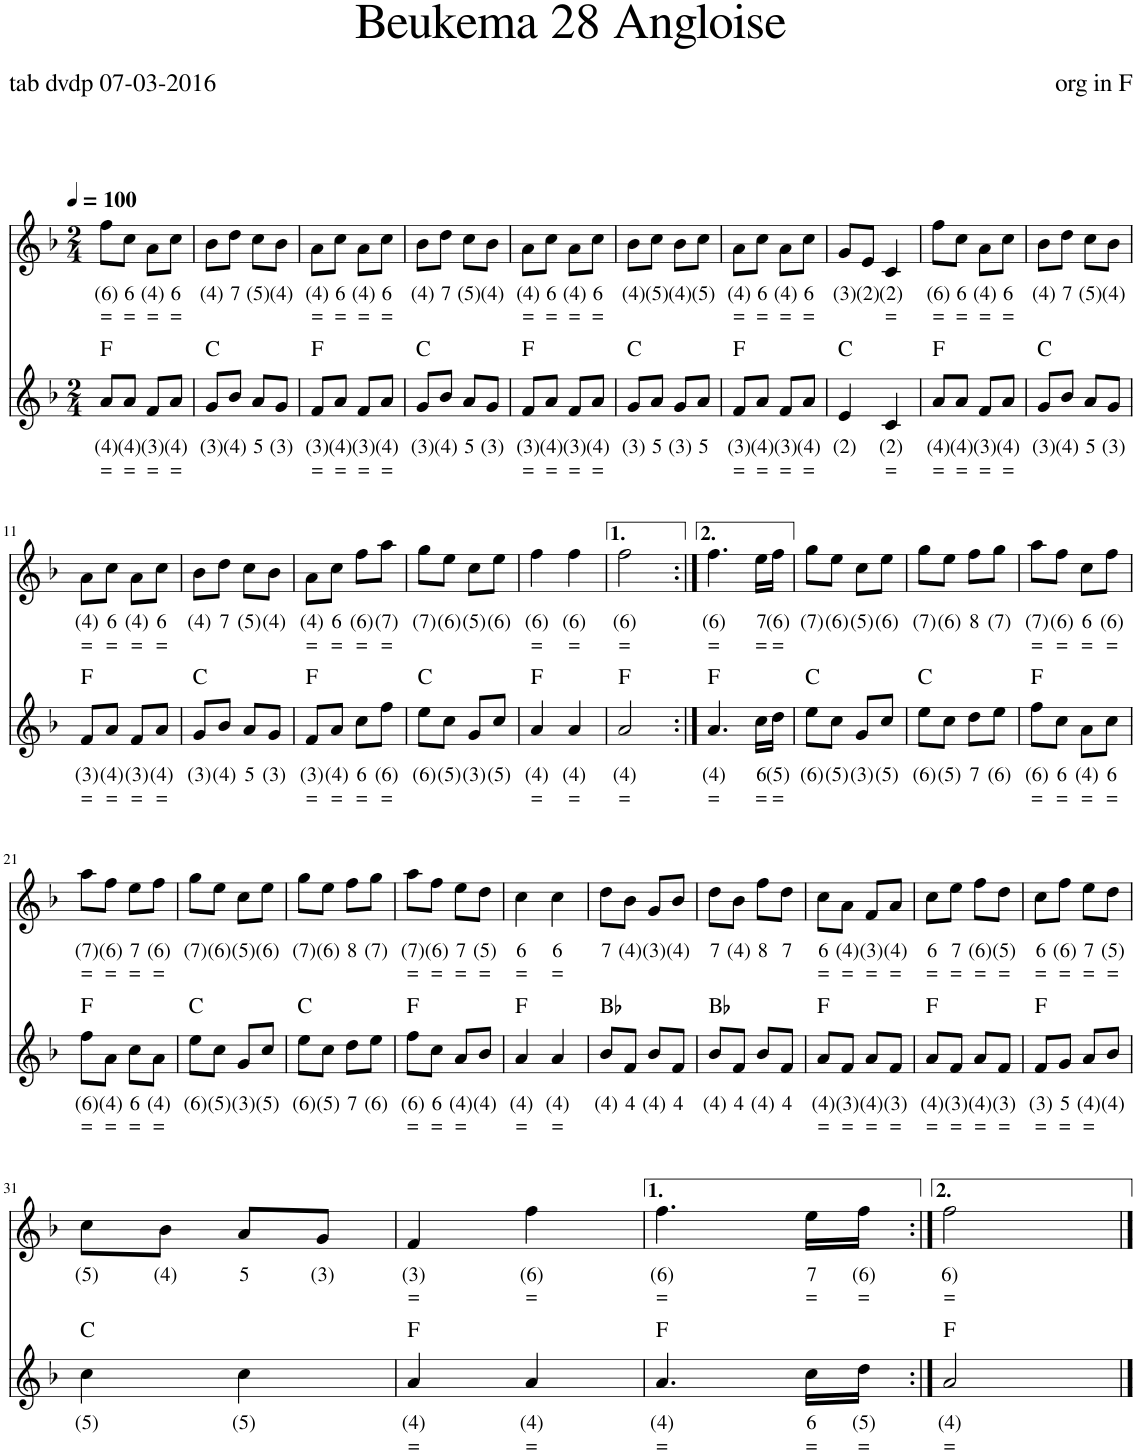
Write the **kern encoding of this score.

**kern	**text	**text	**harte	**kern	**text	**text
*part2	*part2	*part2	*part2	*part1	*part1	*part1
*staff2	*staff2	*staff2	*	*staff1	*staff1	*staff1
*I"Stem	*	*	*	*I"Stem	*	*
*clefG2	*	*	*	*clefG2	*	*
*k[b-]	*	*	*	*k[b-]	*	*
*M2/4	*	*	*	*M2/4	*	*
*MM100	*	*	*	*MM100	*	*
=1	=1	=1	=1	=1	=1	=1
!	!LO:LY:b	!LO:LY:b	!	!	!LO:LY:b	!LO:LY:b
8a/L	(4)	=	F:maj	8ff\L	(6)	=
!	!LO:LY:b	!LO:LY:b	!	!	!LO:LY:b	!LO:LY:b
8a/J	(4)	=	.	8cc\J	6	=
!	!LO:LY:b	!LO:LY:b	!	!	!LO:LY:b	!LO:LY:b
8f/L	(3)	=	.	8a\L	(4)	=
!	!LO:LY:b	!LO:LY:b	!	!	!LO:LY:b	!LO:LY:b
8a/J	(4)	=	.	8cc\J	6	=
=2	=2	=2	=2	=2	=2	=2
!	!LO:LY:b	!	!	!	!LO:LY:b	!
8g/L	(3)	.	C:maj	8b-\L	(4)	.
!	!LO:LY:b	!	!	!	!LO:LY:b	!
8b-/J	(4)	.	.	8dd\J	7	.
!	!LO:LY:b	!	!	!	!LO:LY:b	!
8a/L	5	.	.	8cc\L	(5)	.
!	!LO:LY:b	!	!	!	!LO:LY:b	!
8g/J	(3)	.	.	8b-\J	(4)	.
=3	=3	=3	=3	=3	=3	=3
!	!LO:LY:b	!LO:LY:b	!	!	!LO:LY:b	!LO:LY:b
8f/L	(3)	=	F:maj	8a\L	(4)	=
!	!LO:LY:b	!LO:LY:b	!	!	!LO:LY:b	!LO:LY:b
8a/J	(4)	=	.	8cc\J	6	=
!	!LO:LY:b	!LO:LY:b	!	!	!LO:LY:b	!LO:LY:b
8f/L	(3)	=	.	8a\L	(4)	=
!	!LO:LY:b	!LO:LY:b	!	!	!LO:LY:b	!LO:LY:b
8a/J	(4)	=	.	8cc\J	6	=
=4	=4	=4	=4	=4	=4	=4
!	!LO:LY:b	!	!	!	!LO:LY:b	!
8g/L	(3)	.	C:maj	8b-\L	(4)	.
!	!LO:LY:b	!	!	!	!LO:LY:b	!
8b-/J	(4)	.	.	8dd\J	7	.
!	!LO:LY:b	!	!	!	!LO:LY:b	!
8a/L	5	.	.	8cc\L	(5)	.
!	!LO:LY:b	!	!	!	!LO:LY:b	!
8g/J	(3)	.	.	8b-\J	(4)	.
=5	=5	=5	=5	=5	=5	=5
!	!LO:LY:b	!LO:LY:b	!	!	!LO:LY:b	!LO:LY:b
8f/L	(3)	=	F:maj	8a\L	(4)	=
!	!LO:LY:b	!LO:LY:b	!	!	!LO:LY:b	!LO:LY:b
8a/J	(4)	=	.	8cc\J	6	=
!	!LO:LY:b	!LO:LY:b	!	!	!LO:LY:b	!LO:LY:b
8f/L	(3)	=	.	8a\L	(4)	=
!	!LO:LY:b	!LO:LY:b	!	!	!LO:LY:b	!LO:LY:b
8a/J	(4)	=	.	8cc\J	6	=
=6	=6	=6	=6	=6	=6	=6
!	!LO:LY:b	!	!	!	!LO:LY:b	!
8g/L	(3)	.	C:maj	8b-\L	(4)	.
!	!LO:LY:b	!	!	!	!LO:LY:b	!
8a/J	5	.	.	8cc\J	(5)	.
!	!LO:LY:b	!	!	!	!LO:LY:b	!
8g/L	(3)	.	.	8b-\L	(4)	.
!	!LO:LY:b	!	!	!	!LO:LY:b	!
8a/J	5	.	.	8cc\J	(5)	.
=7	=7	=7	=7	=7	=7	=7
!	!LO:LY:b	!LO:LY:b	!	!	!LO:LY:b	!LO:LY:b
8f/L	(3)	=	F:maj	8a\L	(4)	=
!	!LO:LY:b	!LO:LY:b	!	!	!LO:LY:b	!LO:LY:b
8a/J	(4)	=	.	8cc\J	6	=
!	!LO:LY:b	!LO:LY:b	!	!	!LO:LY:b	!LO:LY:b
8f/L	(3)	=	.	8a\L	(4)	=
!	!LO:LY:b	!LO:LY:b	!	!	!LO:LY:b	!LO:LY:b
8a/J	(4)	=	.	8cc\J	6	=
=8	=8	=8	=8	=8	=8	=8
!	!LO:LY:b	!	!	!	!LO:LY:b	!
4e/	(2)	.	C:maj	8g/L	(3)	.
!	!	!	!	!	!LO:LY:b	!
.	.	.	.	8e/J	(2)	.
!	!LO:LY:b	!LO:LY:b	!	!	!LO:LY:b	!LO:LY:b
4c/	(2)	=	.	4c/	(2)	=
=9	=9	=9	=9	=9	=9	=9
!	!LO:LY:b	!LO:LY:b	!	!	!LO:LY:b	!LO:LY:b
8a/L	(4)	=	F:maj	8ff\L	(6)	=
!	!LO:LY:b	!LO:LY:b	!	!	!LO:LY:b	!LO:LY:b
8a/J	(4)	=	.	8cc\J	6	=
!	!LO:LY:b	!LO:LY:b	!	!	!LO:LY:b	!LO:LY:b
8f/L	(3)	=	.	8a\L	(4)	=
!	!LO:LY:b	!LO:LY:b	!	!	!LO:LY:b	!LO:LY:b
8a/J	(4)	=	.	8cc\J	6	=
=10	=10	=10	=10	=10	=10	=10
!	!LO:LY:b	!	!	!	!LO:LY:b	!
8g/L	(3)	.	C:maj	8b-\L	(4)	.
!	!LO:LY:b	!	!	!	!LO:LY:b	!
8b-/J	(4)	.	.	8dd\J	7	.
!	!LO:LY:b	!	!	!	!LO:LY:b	!
8a/L	5	.	.	8cc\L	(5)	.
!	!LO:LY:b	!	!	!	!LO:LY:b	!
8g/J	(3)	.	.	8b-\J	(4)	.
!!LO:LB:g=z
=11	=11	=11	=11	=11	=11	=11
!	!LO:LY:b	!LO:LY:b	!	!	!LO:LY:b	!LO:LY:b
8f/L	(3)	=	F:maj	8a\L	(4)	=
!	!LO:LY:b	!LO:LY:b	!	!	!LO:LY:b	!LO:LY:b
8a/J	(4)	=	.	8cc\J	6	=
!	!LO:LY:b	!LO:LY:b	!	!	!LO:LY:b	!LO:LY:b
8f/L	(3)	=	.	8a\L	(4)	=
!	!LO:LY:b	!LO:LY:b	!	!	!LO:LY:b	!LO:LY:b
8a/J	(4)	=	.	8cc\J	6	=
=12	=12	=12	=12	=12	=12	=12
!	!LO:LY:b	!	!	!	!LO:LY:b	!
8g/L	(3)	.	C:maj	8b-\L	(4)	.
!	!LO:LY:b	!	!	!	!LO:LY:b	!
8b-/J	(4)	.	.	8dd\J	7	.
!	!LO:LY:b	!	!	!	!LO:LY:b	!
8a/L	5	.	.	8cc\L	(5)	.
!	!LO:LY:b	!	!	!	!LO:LY:b	!
8g/J	(3)	.	.	8b-\J	(4)	.
=13	=13	=13	=13	=13	=13	=13
!	!LO:LY:b	!LO:LY:b	!	!	!LO:LY:b	!LO:LY:b
8f/L	(3)	=	F:maj	8a\L	(4)	=
!	!LO:LY:b	!LO:LY:b	!	!	!LO:LY:b	!LO:LY:b
8a/J	(4)	=	.	8cc\J	6	=
!	!LO:LY:b	!LO:LY:b	!	!	!LO:LY:b	!LO:LY:b
8cc\L	6	=	.	8ff\L	(6)	=
!	!LO:LY:b	!LO:LY:b	!	!	!LO:LY:b	!LO:LY:b
8ff\J	(6)	=	.	8aa\J	(7)	=
=14	=14	=14	=14	=14	=14	=14
!	!LO:LY:b	!	!	!	!LO:LY:b	!
8ee\L	(6)	.	C:maj	8gg\L	(7)	.
!	!LO:LY:b	!	!	!	!LO:LY:b	!
8cc\J	(5)	.	.	8ee\J	(6)	.
!	!LO:LY:b	!	!	!	!LO:LY:b	!
8g/L	(3)	.	.	8cc\L	(5)	.
!	!LO:LY:b	!	!	!	!LO:LY:b	!
8cc/J	(5)	.	.	8ee\J	(6)	.
=15	=15	=15	=15	=15	=15	=15
!	!LO:LY:b	!LO:LY:b	!	!	!LO:LY:b	!LO:LY:b
4a/	(4)	=	F:maj	4ff\	(6)	=
!	!LO:LY:b	!LO:LY:b	!	!	!LO:LY:b	!LO:LY:b
4a/	(4)	=	.	4ff\	(6)	=
=16	=16	=16	=16	=16	=16	=16
!	!LO:LY:b	!LO:LY:b	!	!	!LO:LY:b	!LO:LY:b
2a/	(4)	=	F:maj	2ff\	(6)	=
=17:|!	=17:|!	=17:|!	=17:|!	=17:|!	=17:|!	=17:|!
!	!LO:LY:b	!LO:LY:b	!	!	!LO:LY:b	!LO:LY:b
4.a/	(4)	=	F:maj	4.ff\	(6)	=
!	!LO:LY:b	!LO:LY:b	!	!	!LO:LY:b	!LO:LY:b
16cc\LL	6	=	.	16ee\LL	7	=
!	!LO:LY:b	!LO:LY:b	!	!	!LO:LY:b	!LO:LY:b
16dd\JJ	(5)	=	.	16ff\JJ	(6)	=
=18	=18	=18	=18	=18	=18	=18
!	!LO:LY:b	!	!	!	!LO:LY:b	!
8ee\L	(6)	.	C:maj	8gg\L	(7)	.
!	!LO:LY:b	!	!	!	!LO:LY:b	!
8cc\J	(5)	.	.	8ee\J	(6)	.
!	!LO:LY:b	!	!	!	!LO:LY:b	!
8g/L	(3)	.	.	8cc\L	(5)	.
!	!LO:LY:b	!	!	!	!LO:LY:b	!
8cc/J	(5)	.	.	8ee\J	(6)	.
=19	=19	=19	=19	=19	=19	=19
!	!LO:LY:b	!	!	!	!LO:LY:b	!
8ee\L	(6)	.	C:maj	8gg\L	(7)	.
!	!LO:LY:b	!	!	!	!LO:LY:b	!
8cc\J	(5)	.	.	8ee\J	(6)	.
!	!LO:LY:b	!	!	!	!LO:LY:b	!
8dd\L	7	.	.	8ff\L	8	.
!	!LO:LY:b	!	!	!	!LO:LY:b	!
8ee\J	(6)	.	.	8gg\J	(7)	.
=20	=20	=20	=20	=20	=20	=20
!	!LO:LY:b	!LO:LY:b	!	!	!LO:LY:b	!LO:LY:b
8ff\L	(6)	=	F:maj	8aa\L	(7)	=
!	!LO:LY:b	!LO:LY:b	!	!	!LO:LY:b	!LO:LY:b
8cc\J	6	=	.	8ff\J	(6)	=
!	!LO:LY:b	!LO:LY:b	!	!	!LO:LY:b	!LO:LY:b
8a\L	(4)	=	.	8cc\L	6	=
!	!LO:LY:b	!LO:LY:b	!	!	!LO:LY:b	!LO:LY:b
8cc\J	6	=	.	8ff\J	(6)	=
!!LO:LB:g=z
=21	=21	=21	=21	=21	=21	=21
!	!LO:LY:b	!LO:LY:b	!	!	!LO:LY:b	!LO:LY:b
8ff\L	(6)	=	F:maj	8aa\L	(7)	=
!	!LO:LY:b	!LO:LY:b	!	!	!LO:LY:b	!LO:LY:b
8a\J	(4)	=	.	8ff\J	(6)	=
!	!LO:LY:b	!LO:LY:b	!	!	!LO:LY:b	!LO:LY:b
8cc\L	6	=	.	8ee\L	7	=
!	!LO:LY:b	!LO:LY:b	!	!	!LO:LY:b	!LO:LY:b
8a\J	(4)	=	.	8ff\J	(6)	=
=22	=22	=22	=22	=22	=22	=22
!	!LO:LY:b	!	!	!	!LO:LY:b	!
8ee\L	(6)	.	C:maj	8gg\L	(7)	.
!	!LO:LY:b	!	!	!	!LO:LY:b	!
8cc\J	(5)	.	.	8ee\J	(6)	.
!	!LO:LY:b	!	!	!	!LO:LY:b	!
8g/L	(3)	.	.	8cc\L	(5)	.
!	!LO:LY:b	!	!	!	!LO:LY:b	!
8cc/J	(5)	.	.	8ee\J	(6)	.
=23	=23	=23	=23	=23	=23	=23
!	!LO:LY:b	!	!	!	!LO:LY:b	!
8ee\L	(6)	.	C:maj	8gg\L	(7)	.
!	!LO:LY:b	!	!	!	!LO:LY:b	!
8cc\J	(5)	.	.	8ee\J	(6)	.
!	!LO:LY:b	!	!	!	!LO:LY:b	!
8dd\L	7	.	.	8ff\L	8	.
!	!LO:LY:b	!	!	!	!LO:LY:b	!
8ee\J	(6)	.	.	8gg\J	(7)	.
=24	=24	=24	=24	=24	=24	=24
!	!LO:LY:b	!LO:LY:b	!	!	!LO:LY:b	!LO:LY:b
8ff\L	(6)	=	F:maj	8aa\L	(7)	=
!	!LO:LY:b	!LO:LY:b	!	!	!LO:LY:b	!LO:LY:b
8cc\J	6	=	.	8ff\J	(6)	=
!	!LO:LY:b	!LO:LY:b	!	!	!LO:LY:b	!LO:LY:b
8a/L	(4)	=	.	8ee\L	7	=
!	!LO:LY:b	!	!	!	!LO:LY:b	!LO:LY:b
8b-/J	(4)	.	.	8dd\J	(5)	=
=25	=25	=25	=25	=25	=25	=25
!	!LO:LY:b	!LO:LY:b	!	!	!LO:LY:b	!LO:LY:b
4a/	(4)	=	F:maj	4cc\	6	=
!	!LO:LY:b	!LO:LY:b	!	!	!LO:LY:b	!LO:LY:b
4a/	(4)	=	.	4cc\	6	=
=26	=26	=26	=26	=26	=26	=26
!	!LO:LY:b	!	!	!	!LO:LY:b	!
8b-/L	(4)	.	Bb:maj	8dd\L	7	.
!	!LO:LY:b	!	!	!	!LO:LY:b	!
8f/J	4	.	.	8b-\J	(4)	.
!	!LO:LY:b	!	!	!	!LO:LY:b	!
8b-/L	(4)	.	.	8g/L	(3)	.
!	!LO:LY:b	!	!	!	!LO:LY:b	!
8f/J	4	.	.	8b-/J	(4)	.
=27	=27	=27	=27	=27	=27	=27
!	!LO:LY:b	!	!	!	!LO:LY:b	!
8b-/L	(4)	.	Bb:maj	8dd\L	7	.
!	!LO:LY:b	!	!	!	!LO:LY:b	!
8f/J	4	.	.	8b-\J	(4)	.
!	!LO:LY:b	!	!	!	!LO:LY:b	!
8b-/L	(4)	.	.	8ff\L	8	.
!	!LO:LY:b	!	!	!	!LO:LY:b	!
8f/J	4	.	.	8dd\J	7	.
=28	=28	=28	=28	=28	=28	=28
!	!LO:LY:b	!LO:LY:b	!	!	!LO:LY:b	!LO:LY:b
8a/L	(4)	=	F:maj	8cc\L	6	=
!	!LO:LY:b	!LO:LY:b	!	!	!LO:LY:b	!LO:LY:b
8f/J	(3)	=	.	8a\J	(4)	=
!	!LO:LY:b	!LO:LY:b	!	!	!LO:LY:b	!LO:LY:b
8a/L	(4)	=	.	8f/L	(3)	=
!	!LO:LY:b	!LO:LY:b	!	!	!LO:LY:b	!LO:LY:b
8f/J	(3)	=	.	8a/J	(4)	=
=29	=29	=29	=29	=29	=29	=29
!	!LO:LY:b	!LO:LY:b	!	!	!LO:LY:b	!LO:LY:b
8a/L	(4)	=	F:maj	8cc\L	6	=
!	!LO:LY:b	!LO:LY:b	!	!	!LO:LY:b	!LO:LY:b
8f/J	(3)	=	.	8ee\J	7	=
!	!LO:LY:b	!LO:LY:b	!	!	!LO:LY:b	!LO:LY:b
8a/L	(4)	=	.	8ff\L	(6)	=
!	!LO:LY:b	!LO:LY:b	!	!	!LO:LY:b	!LO:LY:b
8f/J	(3)	=	.	8dd\J	(5)	=
=30	=30	=30	=30	=30	=30	=30
!	!LO:LY:b	!LO:LY:b	!	!	!LO:LY:b	!LO:LY:b
8f/L	(3)	=	F:maj	8cc\L	6	=
!	!LO:LY:b	!LO:LY:b	!	!	!LO:LY:b	!LO:LY:b
8g/J	5	=	.	8ff\J	(6)	=
!	!LO:LY:b	!LO:LY:b	!	!	!LO:LY:b	!LO:LY:b
8a/L	(4)	=	.	8ee\L	7	=
!	!LO:LY:b	!	!	!	!LO:LY:b	!LO:LY:b
8b-/J	(4)	.	.	8dd\J	(5)	=
!!LO:LB:g=z
=31	=31	=31	=31	=31	=31	=31
!	!LO:LY:b	!	!	!	!LO:LY:b	!
4cc\	(5)	.	C:maj	8cc\L	(5)	.
!	!	!	!	!	!LO:LY:b	!
.	.	.	.	8b-\J	(4)	.
!	!LO:LY:b	!	!	!	!LO:LY:b	!
4cc\	(5)	.	.	8a/L	5	.
!	!	!	!	!	!LO:LY:b	!
.	.	.	.	8g/J	(3)	.
=32	=32	=32	=32	=32	=32	=32
!	!LO:LY:b	!LO:LY:b	!	!	!LO:LY:b	!LO:LY:b
4a/	(4)	=	F:maj	4f/	(3)	=
!	!LO:LY:b	!LO:LY:b	!	!	!LO:LY:b	!LO:LY:b
4a/	(4)	=	.	4ff\	(6)	=
=33	=33	=33	=33	=33	=33	=33
!	!LO:LY:b	!LO:LY:b	!	!	!LO:LY:b	!LO:LY:b
4.a/	(4)	=	F:maj	4.ff\	(6)	=
!	!LO:LY:b	!LO:LY:b	!	!	!LO:LY:b	!LO:LY:b
16cc\LL	6	=	.	16ee\LL	7	=
!	!LO:LY:b	!LO:LY:b	!	!	!LO:LY:b	!LO:LY:b
16dd\JJ	(5)	=	.	16ff\JJ	(6)	=
=34:|!	=34:|!	=34:|!	=34:|!	=34:|!	=34:|!	=34:|!
!	!LO:LY:b	!LO:LY:b	!	!	!LO:LY:b	!LO:LY:b
2a/	(4)	=	F:maj	2ff\	6)	=
==	==	==	==	==	==	==
*-	*-	*-	*-	*-	*-	*-
